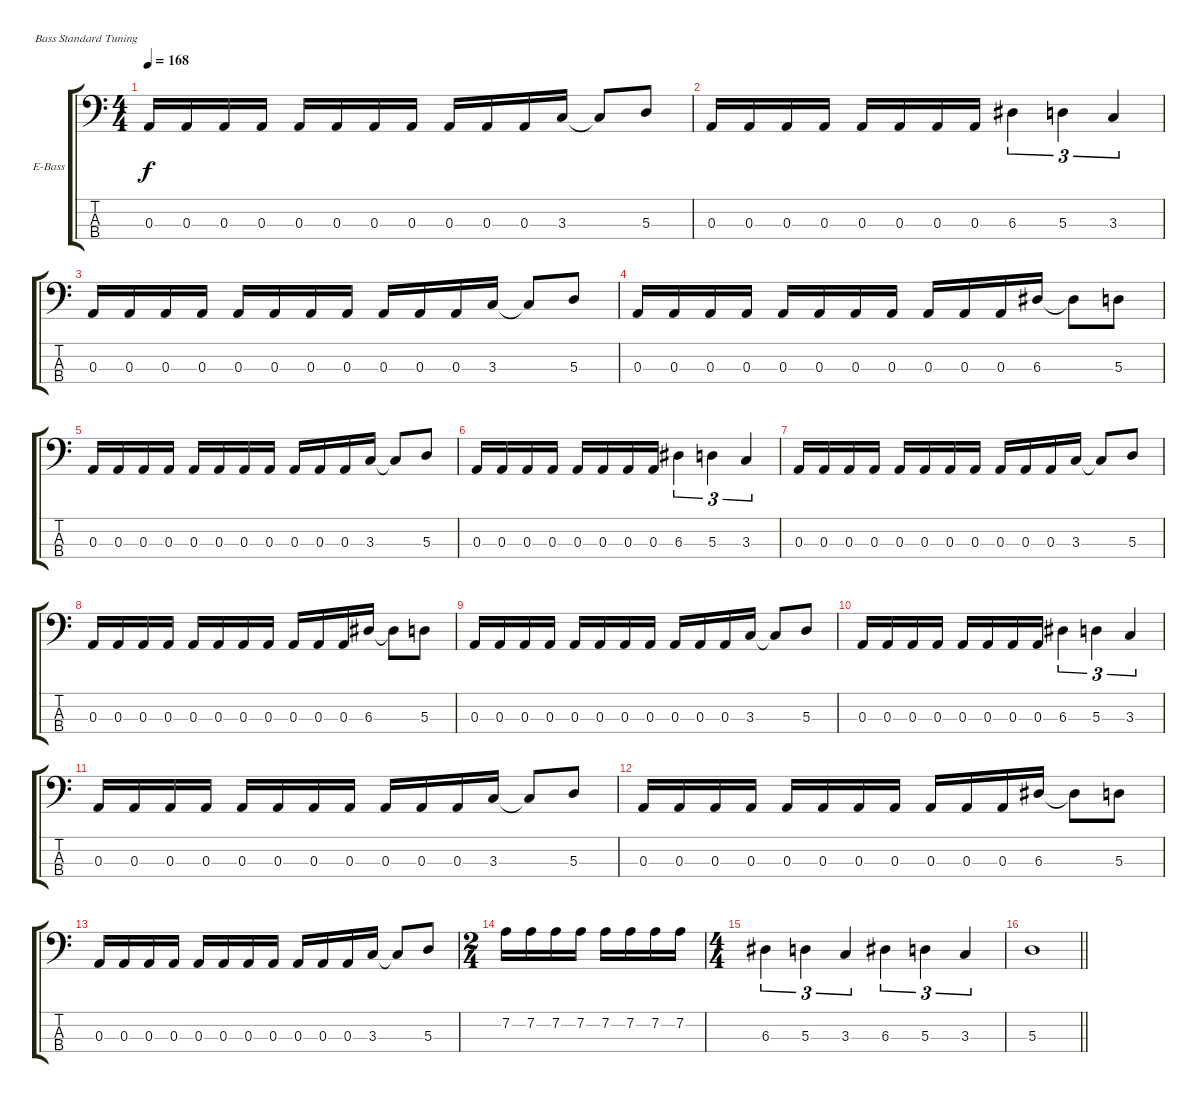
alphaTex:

\bracketExtendMode groupsimilarinstruments
\firstSystemTrackNameOrientation horizontal
\otherSystemsTrackNameOrientation horizontal
\track ("Bass" "E-Bass") {instrument electricbasspick}
\staff {score tabs}
\tuning (G2 D2 A1 E1)
\ts (4 4)
\tempo 168
\clef f4
\ks c
0.3.16{dy f} 0.3.16 0.3.16 0.3.16 0.3.16 0.3.16 0.3.16 0.3.16 0.3.16 0.3.16 0.3.16 3.3.16 3.3{t}.8 5.3.8 |
0.3.16 0.3.16 0.3.16 0.3.16 0.3.16 0.3.16 0.3.16 0.3.16 6.3.4{tu (3 2)} 5.3.4{tu (3 2)} 3.3.4{tu (3 2)} |
0.3.16 0.3.16 0.3.16 0.3.16 0.3.16 0.3.16 0.3.16 0.3.16 0.3.16 0.3.16 0.3.16 3.3.16 3.3{t}.8 5.3.8 |
0.3.16 0.3.16 0.3.16 0.3.16 0.3.16 0.3.16 0.3.16 0.3.16 0.3.16 0.3.16 0.3.16 6.3.16 6.3{t}.8 5.3.8 |
0.3.16 0.3.16 0.3.16 0.3.16 0.3.16 0.3.16 0.3.16 0.3.16 0.3.16 0.3.16 0.3.16 3.3.16 3.3{t}.8 5.3.8 |
0.3.16 0.3.16 0.3.16 0.3.16 0.3.16 0.3.16 0.3.16 0.3.16 6.3.4{tu (3 2)} 5.3.4{tu (3 2)} 3.3.4{tu (3 2)} |
0.3.16 0.3.16 0.3.16 0.3.16 0.3.16 0.3.16 0.3.16 0.3.16 0.3.16 0.3.16 0.3.16 3.3.16 3.3{t}.8 5.3.8 |
0.3.16 0.3.16 0.3.16 0.3.16 0.3.16 0.3.16 0.3.16 0.3.16 0.3.16 0.3.16 0.3.16 6.3.16 6.3{t}.8 5.3.8 |
0.3.16 0.3.16 0.3.16 0.3.16 0.3.16 0.3.16 0.3.16 0.3.16 0.3.16 0.3.16 0.3.16 3.3.16 3.3{t}.8 5.3.8 |
0.3.16 0.3.16 0.3.16 0.3.16 0.3.16 0.3.16 0.3.16 0.3.16 6.3.4{tu (3 2)} 5.3.4{tu (3 2)} 3.3.4{tu (3 2)} |
0.3.16 0.3.16 0.3.16 0.3.16 0.3.16 0.3.16 0.3.16 0.3.16 0.3.16 0.3.16 0.3.16 3.3.16 3.3{t}.8 5.3.8 |
0.3.16 0.3.16 0.3.16 0.3.16 0.3.16 0.3.16 0.3.16 0.3.16 0.3.16 0.3.16 0.3.16 6.3.16 6.3{t}.8 5.3.8 |
0.3.16 0.3.16 0.3.16 0.3.16 0.3.16 0.3.16 0.3.16 0.3.16 0.3.16 0.3.16 0.3.16 3.3.16 3.3{t}.8 5.3.8 |
\ts (2 4)
\beaming (8 2 2)
7.2.16 7.2.16 7.2.16 7.2.16 7.2.16 7.2.16 7.2.16 7.2.16 |
\ts (4 4)
\beaming (8 2 2 2 2)
6.3.4{tu (3 2)} 5.3.4{tu (3 2)} 3.3.4{tu (3 2)} 6.3.4{tu (3 2)} 5.3.4{tu (3 2)} 3.3.4{tu (3 2)} |
\barLineRight lightlight
5.3.1
